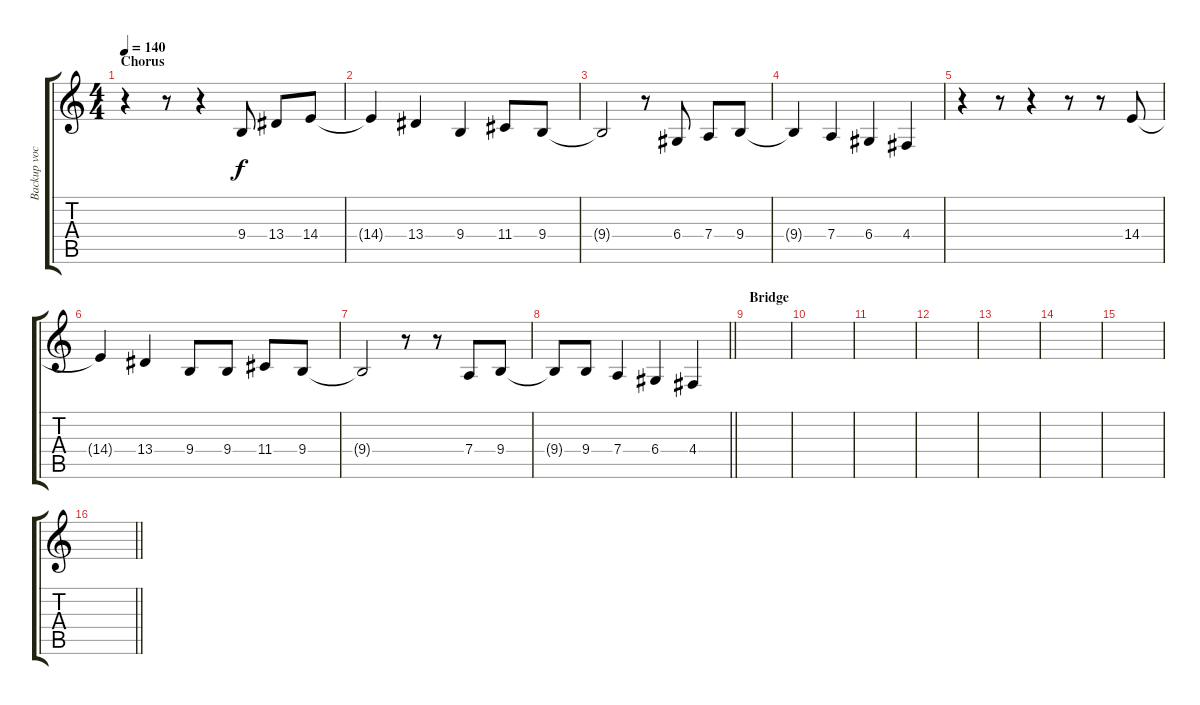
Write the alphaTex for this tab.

\track ("Backup vocals" "Backup voc") {instrument lead2sawtooth}
\staff {score tabs}
\tuning (E4 B3 G3 D3 A2 E2) {hide}
\ts (4 4)
\section ("" "Chorus")
\tempo 140
\clef g2
\ks c
r.4{dy f} r.8 r.4 9.4.8 13.4.8 14.4.8 |
14.4{t}.4 13.4.4 9.4.4 11.4.8 9.4.8 |
9.4{t}.2 r.8 6.4.8 7.4.8 9.4.8 |
9.4{t}.4 7.4.4 6.4.4 4.4.4 |
r.4 r.8 r.4 r.8 r.8 14.4.8 |
14.4{t}.4 13.4.4 9.4.8 9.4.8 11.4.8 9.4.8 |
9.4{t}.2 r.8 r.8 7.4.8 9.4.8 |
\barLineRight lightlight
9.4{t}.8 9.4.8 7.4.4 6.4.4 4.4.4 |
\section ("" "Bridge")
|
|
|
|
|
|
|
\barLineRight lightlight
